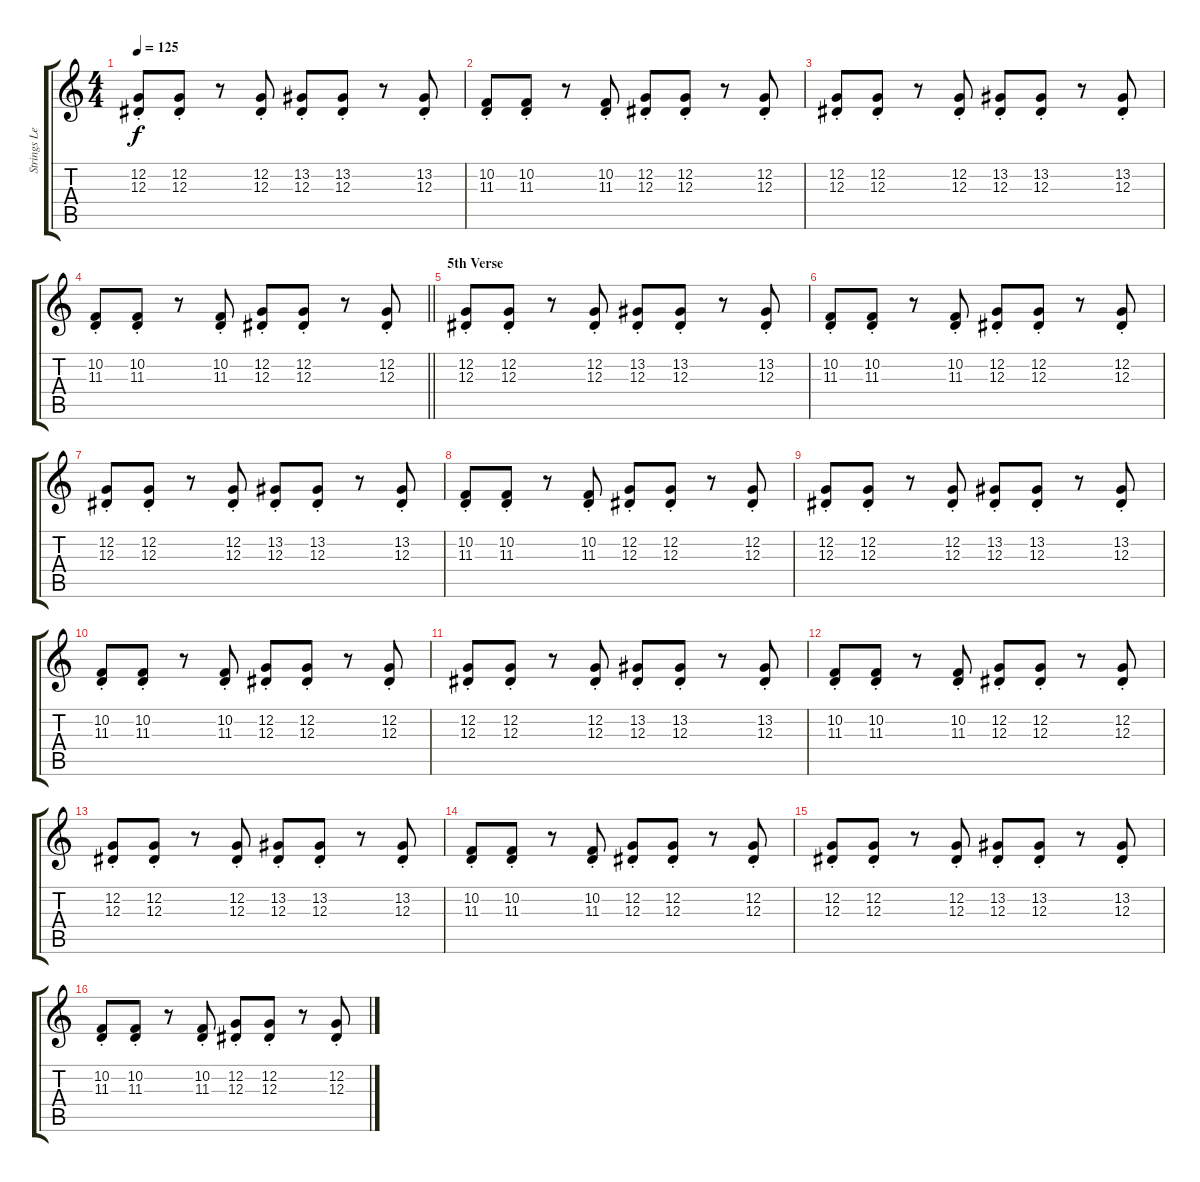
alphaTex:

\track ("Strings Left" "Strings Le") {instrument stringensemble1}
\staff {score tabs}
\tuning (C4 G3 Eb3 Bb2 F2 C2) {hide}
\ts (4 4)
\tempo 125
\clef g2
\ks c
(12.2{st} 12.3{st}).8{dy f} (12.2{st} 12.3{st}).8 r.8 (12.2{st} 12.3{st}).8 (13.2{st} 12.3{st}).8 (13.2{st} 12.3{st}).8 r.8 (13.2{st} 12.3{st}).8 |
(10.2{st} 11.3{st}).8 (10.2{st} 11.3{st}).8 r.8 (10.2{st} 11.3{st}).8 (12.2{st} 12.3{st}).8 (12.2{st} 12.3{st}).8 r.8 (12.2{st} 12.3{st}).8 |
(12.2{st} 12.3{st}).8 (12.2{st} 12.3{st}).8 r.8 (12.2{st} 12.3{st}).8 (13.2{st} 12.3{st}).8 (13.2{st} 12.3{st}).8 r.8 (13.2{st} 12.3{st}).8 |
\barLineRight lightlight
(10.2{st} 11.3{st}).8 (10.2{st} 11.3{st}).8 r.8 (10.2{st} 11.3{st}).8 (12.2{st} 12.3{st}).8 (12.2{st} 12.3{st}).8 r.8 (12.2{st} 12.3{st}).8 |
\section ("" "5th Verse")
(12.2{st} 12.3{st}).8 (12.2{st} 12.3{st}).8 r.8 (12.2{st} 12.3{st}).8 (13.2{st} 12.3{st}).8 (13.2{st} 12.3{st}).8 r.8 (13.2{st} 12.3{st}).8 |
(10.2{st} 11.3{st}).8 (10.2{st} 11.3{st}).8 r.8 (10.2{st} 11.3{st}).8 (12.2{st} 12.3{st}).8 (12.2{st} 12.3{st}).8 r.8 (12.2{st} 12.3{st}).8 |
(12.2{st} 12.3{st}).8 (12.2{st} 12.3{st}).8 r.8 (12.2{st} 12.3{st}).8 (13.2{st} 12.3{st}).8 (13.2{st} 12.3{st}).8 r.8 (13.2{st} 12.3{st}).8 |
(10.2{st} 11.3{st}).8 (10.2{st} 11.3{st}).8 r.8 (10.2{st} 11.3{st}).8 (12.2{st} 12.3{st}).8 (12.2{st} 12.3{st}).8 r.8 (12.2{st} 12.3{st}).8 |
(12.2{st} 12.3{st}).8 (12.2{st} 12.3{st}).8 r.8 (12.2{st} 12.3{st}).8 (13.2{st} 12.3{st}).8 (13.2{st} 12.3{st}).8 r.8 (13.2{st} 12.3{st}).8 |
(10.2{st} 11.3{st}).8 (10.2{st} 11.3{st}).8 r.8 (10.2{st} 11.3{st}).8 (12.2{st} 12.3{st}).8 (12.2{st} 12.3{st}).8 r.8 (12.2{st} 12.3{st}).8 |
(12.2{st} 12.3{st}).8 (12.2{st} 12.3{st}).8 r.8 (12.2{st} 12.3{st}).8 (13.2{st} 12.3{st}).8 (13.2{st} 12.3{st}).8 r.8 (13.2{st} 12.3{st}).8 |
(10.2{st} 11.3{st}).8 (10.2{st} 11.3{st}).8 r.8 (10.2{st} 11.3{st}).8 (12.2{st} 12.3{st}).8 (12.2{st} 12.3{st}).8 r.8 (12.2{st} 12.3{st}).8 |
(12.2{st} 12.3{st}).8 (12.2{st} 12.3{st}).8 r.8 (12.2{st} 12.3{st}).8 (13.2{st} 12.3{st}).8 (13.2{st} 12.3{st}).8 r.8 (13.2{st} 12.3{st}).8 |
(10.2{st} 11.3{st}).8 (10.2{st} 11.3{st}).8 r.8 (10.2{st} 11.3{st}).8 (12.2{st} 12.3{st}).8 (12.2{st} 12.3{st}).8 r.8 (12.2{st} 12.3{st}).8 |
(12.2{st} 12.3{st}).8 (12.2{st} 12.3{st}).8 r.8 (12.2{st} 12.3{st}).8 (13.2{st} 12.3{st}).8 (13.2{st} 12.3{st}).8 r.8 (13.2{st} 12.3{st}).8 |
(10.2{st} 11.3{st}).8 (10.2{st} 11.3{st}).8 r.8 (10.2{st} 11.3{st}).8 (12.2{st} 12.3{st}).8 (12.2{st} 12.3{st}).8 r.8 (12.2{st} 12.3{st}).8
